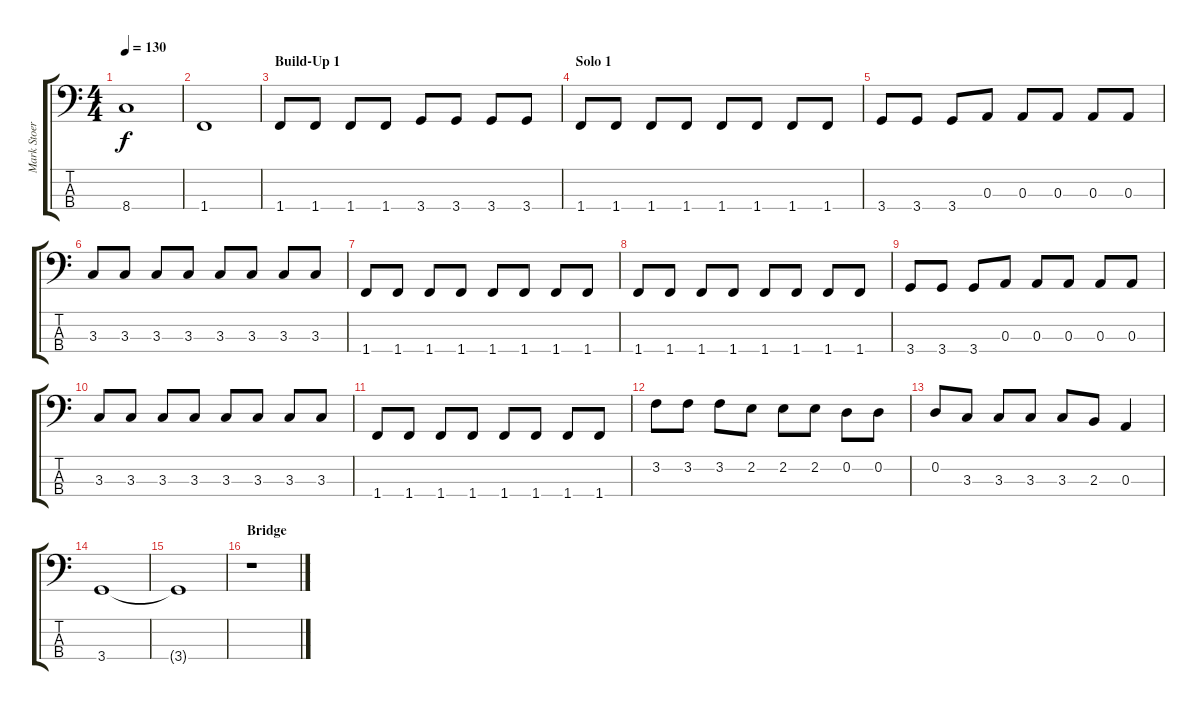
\track ("Mark Stoermer" "Mark Stoer") {instrument electricbasspick}
\staff {score tabs}
\tuning (G2 D2 A1 E1) {hide}
\ts (4 4)
\tempo 130
\clef f4
\ks c
8.4.1{dy f} |
1.4.1 |
\section ("" "Build-Up 1")
1.4.8 1.4.8 1.4.8 1.4.8 3.4.8 3.4.8 3.4.8 3.4.8 |
\section ("" "Solo 1")
1.4.8 1.4.8 1.4.8 1.4.8 1.4.8 1.4.8 1.4.8 1.4.8 |
3.4.8 3.4.8 3.4.8 0.3.8 0.3.8 0.3.8 0.3.8 0.3.8 |
3.3.8 3.3.8 3.3.8 3.3.8 3.3.8 3.3.8 3.3.8 3.3.8 |
1.4.8 1.4.8 1.4.8 1.4.8 1.4.8 1.4.8 1.4.8 1.4.8 |
1.4.8 1.4.8 1.4.8 1.4.8 1.4.8 1.4.8 1.4.8 1.4.8 |
3.4.8 3.4.8 3.4.8 0.3.8 0.3.8 0.3.8 0.3.8 0.3.8 |
3.3.8 3.3.8 3.3.8 3.3.8 3.3.8 3.3.8 3.3.8 3.3.8 |
1.4.8 1.4.8 1.4.8 1.4.8 1.4.8 1.4.8 1.4.8 1.4.8 |
3.2.8 3.2.8 3.2.8 2.2.8 2.2.8 2.2.8 0.2.8 0.2.8 |
0.2.8 3.3.8 3.3.8 3.3.8 3.3.8 2.3.8 0.3.4 |
3.4.1 |
3.4{t}.1 |
\section ("" "Bridge")
r.1
